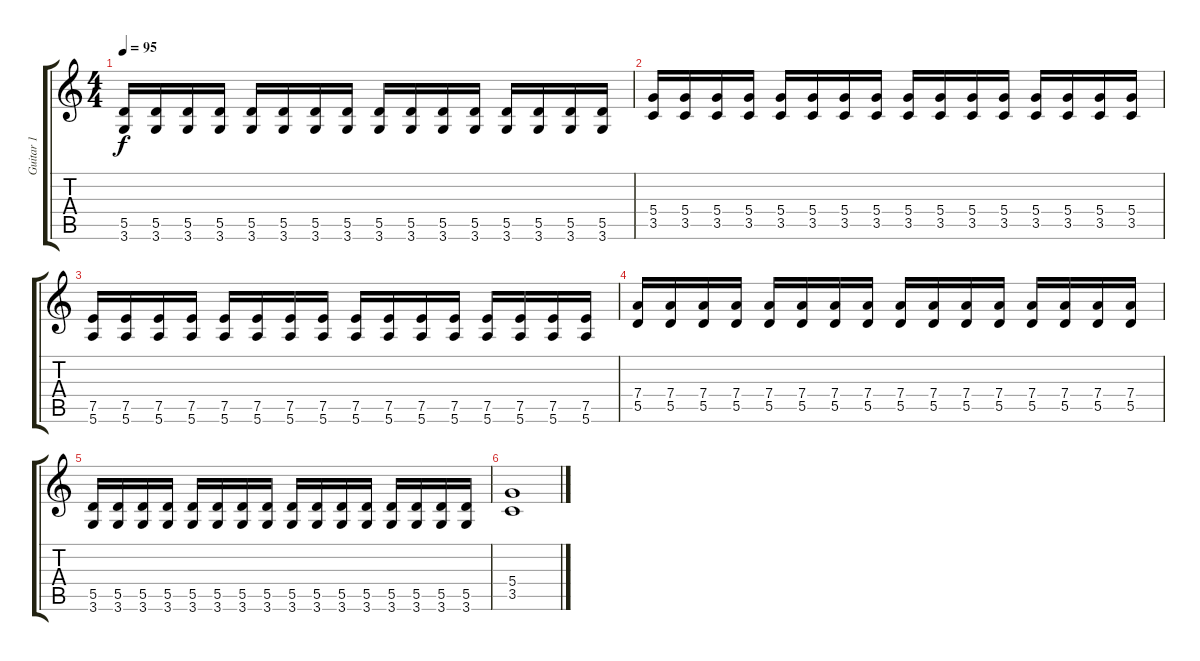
\track ("Guitar 1" "Guitar 1") {instrument overdrivenguitar}
\staff {score tabs}
\tuning (E4 B3 G3 D3 A2 E2) {hide}
\ts (4 4)
\tempo 95
\clef g2
\ks c
(5.5 3.6).16{dy f} (5.5 3.6).16 (5.5 3.6).16 (5.5 3.6).16 (5.5 3.6).16 (5.5 3.6).16 (5.5 3.6).16 (5.5 3.6).16 (5.5 3.6).16 (5.5 3.6).16 (5.5 3.6).16 (5.5 3.6).16 (5.5 3.6).16 (5.5 3.6).16 (5.5 3.6).16 (5.5 3.6).16 |
(5.4 3.5).16 (5.4 3.5).16 (5.4 3.5).16 (5.4 3.5).16 (5.4 3.5).16 (5.4 3.5).16 (5.4 3.5).16 (5.4 3.5).16 (5.4 3.5).16 (5.4 3.5).16 (5.4 3.5).16 (5.4 3.5).16 (5.4 3.5).16 (5.4 3.5).16 (5.4 3.5).16 (5.4 3.5).16 |
(7.5 5.6).16 (7.5 5.6).16 (7.5 5.6).16 (7.5 5.6).16 (7.5 5.6).16 (7.5 5.6).16 (7.5 5.6).16 (7.5 5.6).16 (7.5 5.6).16 (7.5 5.6).16 (7.5 5.6).16 (7.5 5.6).16 (7.5 5.6).16 (7.5 5.6).16 (7.5 5.6).16 (7.5 5.6).16 |
(7.4 5.5).16 (7.4 5.5).16 (7.4 5.5).16 (7.4 5.5).16 (7.4 5.5).16 (7.4 5.5).16 (7.4 5.5).16 (7.4 5.5).16 (7.4 5.5).16 (7.4 5.5).16 (7.4 5.5).16 (7.4 5.5).16 (7.4 5.5).16 (7.4 5.5).16 (7.4 5.5).16 (7.4 5.5).16 |
(5.5 3.6).16 (5.5 3.6).16 (5.5 3.6).16 (5.5 3.6).16 (5.5 3.6).16 (5.5 3.6).16 (5.5 3.6).16 (5.5 3.6).16 (5.5 3.6).16 (5.5 3.6).16 (5.5 3.6).16 (5.5 3.6).16 (5.5 3.6).16 (5.5 3.6).16 (5.5 3.6).16 (5.5 3.6).16 |
(5.4 3.5).1
